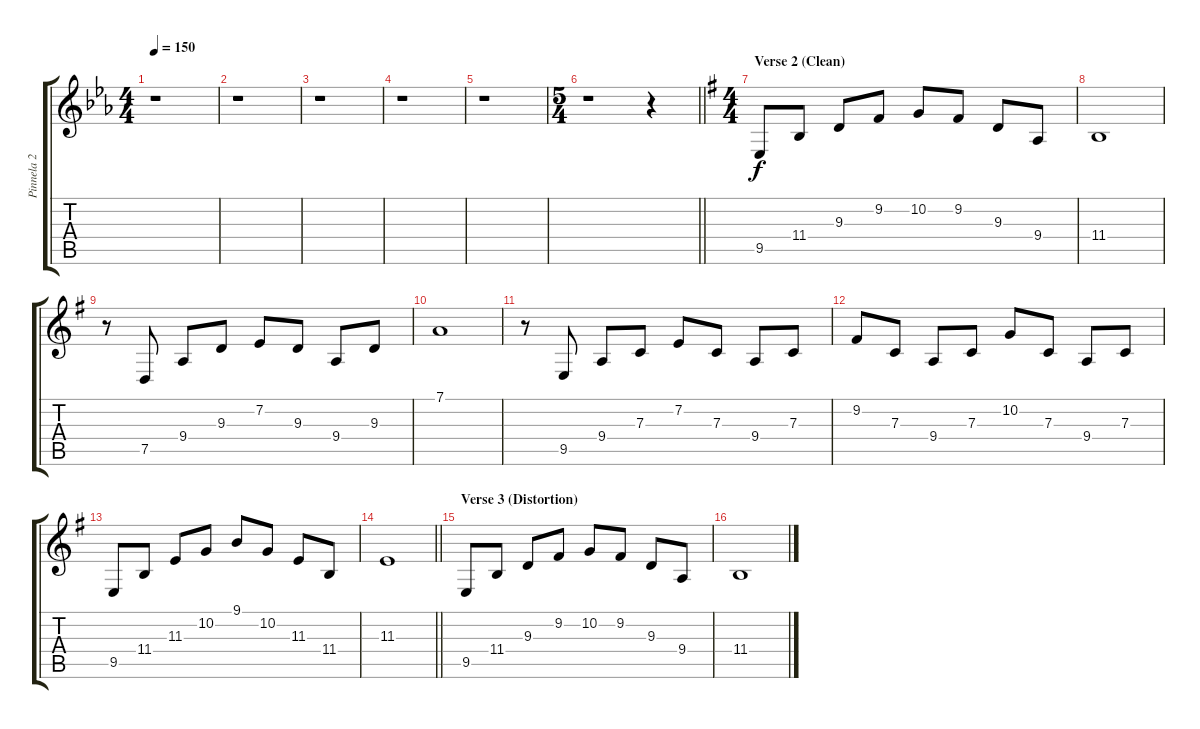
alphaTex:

\track ("Pinnela 2" "Pinnela 2") {instrument brightacousticpiano}
\staff {score tabs}
\tuning (D4 A3 F3 C3 G2 D2) {hide}
\ts (4 4)
\tempo 150
\clef g2
\ks cminor
r.1{dy f} |
r.1 |
r.1 |
r.1 |
r.1 |
\ts (5 4)
\barLineRight lightlight
r.1 r.4 |
\ts (4 4)
\section ("" "Verse 2 (Clean)")
\ks eminor
9.5.8 11.4.8 9.3.8 9.2.8 10.2.8 9.2.8 9.3.8 9.4.8 |
11.4.1 |
r.8 7.5.8 9.4.8 9.3.8 7.2.8 9.3.8 9.4.8 9.3.8 |
7.1.1 |
r.8 9.5.8 9.4.8 7.3.8 7.2.8 7.3.8 9.4.8 7.3.8 |
9.2.8 7.3.8 9.4.8 7.3.8 10.2.8 7.3.8 9.4.8 7.3.8 |
9.5.8 11.4.8 11.3.8 10.2.8 9.1.8 10.2.8 11.3.8 11.4.8 |
\barLineRight lightlight
11.3.1 |
\section ("" "Verse 3 (Distortion)")
9.5.8 11.4.8 9.3.8 9.2.8 10.2.8 9.2.8 9.3.8 9.4.8 |
11.4.1
